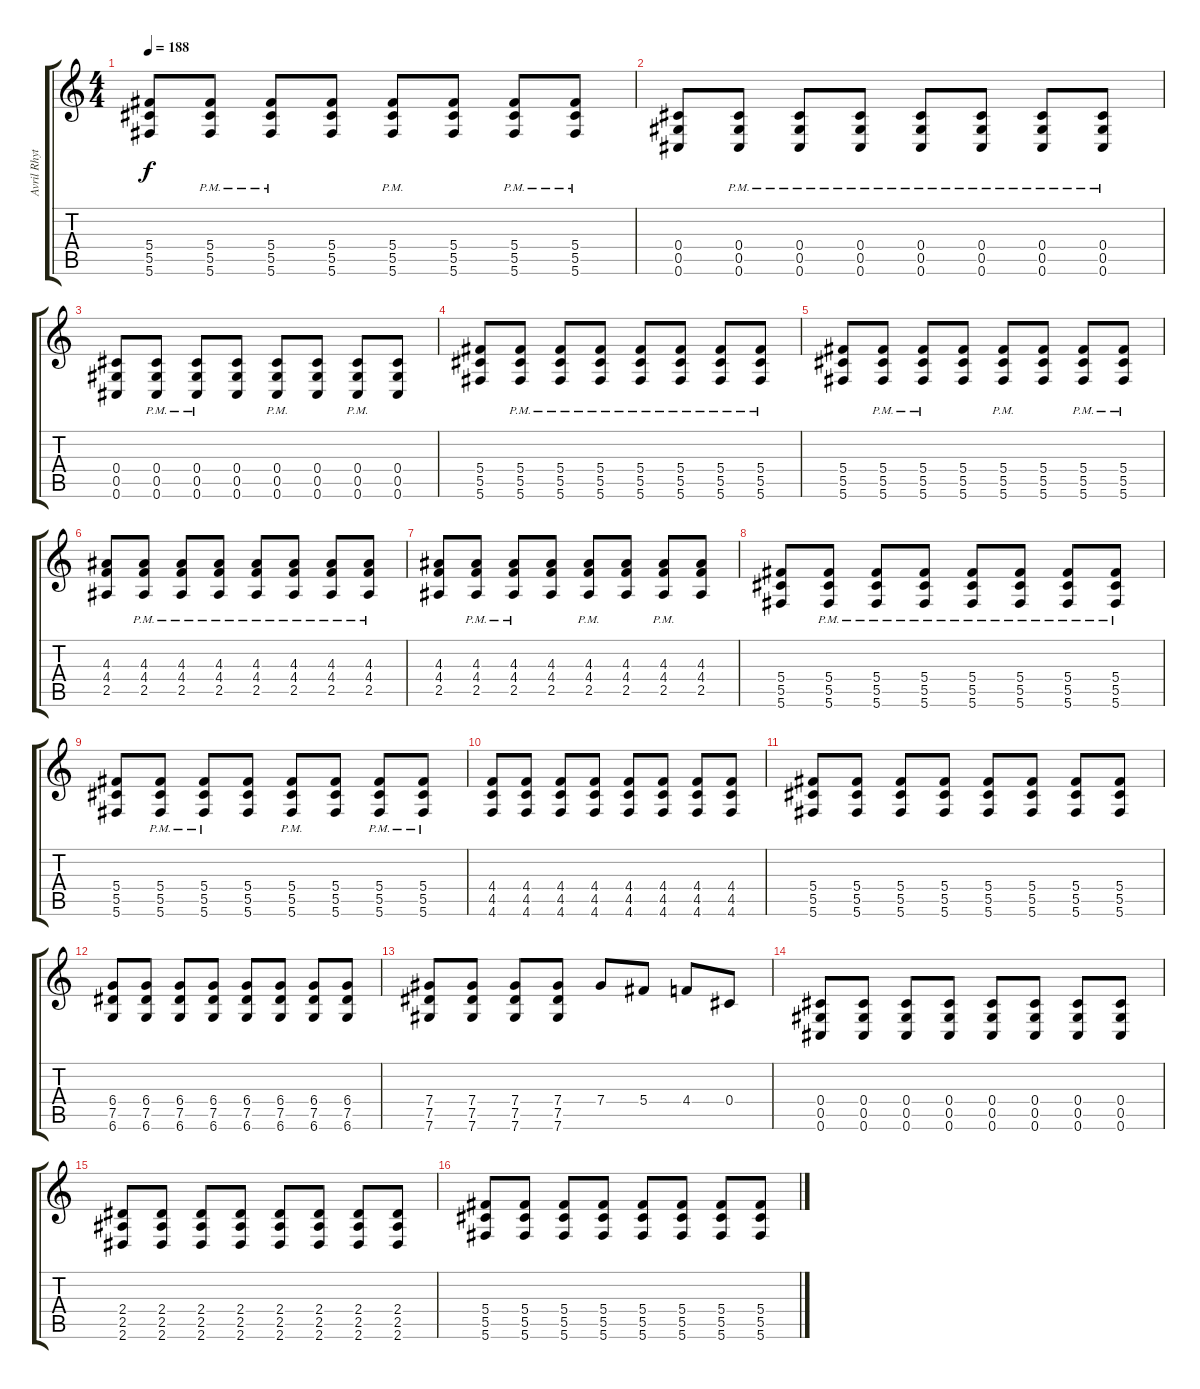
\track ("Avril Rhythm 2" "Avril Rhyt") {instrument distortionguitar}
\staff {score tabs}
\tuning (Eb4 Bb3 Gb3 Db3 Ab2 Db2) {hide}
\ts (4 4)
\tempo 188
\clef g2
\ks c
(5.4 5.5 5.6).8{dy f} (5.4{pm} 5.5{pm} 5.6{pm}).8 (5.4{pm} 5.5{pm} 5.6{pm}).8 (5.4 5.5 5.6).8 (5.4{pm} 5.5{pm} 5.6{pm}).8 (5.4 5.5 5.6).8 (5.4{pm} 5.5{pm} 5.6{pm}).8 (5.4{pm} 5.5{pm} 5.6{pm}).8 |
(0.4 0.5 0.6).8 (0.4{pm} 0.5{pm} 0.6{pm}).8 (0.4{pm} 0.5{pm} 0.6{pm}).8 (0.4{pm} 0.5{pm} 0.6{pm}).8 (0.4{pm} 0.5{pm} 0.6{pm}).8 (0.4{pm} 0.5{pm} 0.6{pm}).8 (0.4{pm} 0.5{pm} 0.6{pm}).8 (0.4{pm} 0.5{pm} 0.6{pm}).8 |
(0.4 0.5 0.6).8 (0.4{pm} 0.5{pm} 0.6{pm}).8 (0.4{pm} 0.5{pm} 0.6{pm}).8 (0.4 0.5 0.6).8 (0.4{pm} 0.5{pm} 0.6{pm}).8 (0.4 0.5 0.6).8 (0.4{pm} 0.5{pm} 0.6{pm}).8 (0.4 0.5 0.6).8 |
(5.4 5.5 5.6).8 (5.4{pm} 5.5{pm} 5.6{pm}).8 (5.4{pm} 5.5{pm} 5.6{pm}).8 (5.4{pm} 5.5{pm} 5.6{pm}).8 (5.4{pm} 5.5{pm} 5.6{pm}).8 (5.4{pm} 5.5{pm} 5.6{pm}).8 (5.4{pm} 5.5{pm} 5.6{pm}).8 (5.4{pm} 5.5{pm} 5.6{pm}).8 |
(5.4 5.5 5.6).8 (5.4{pm} 5.5{pm} 5.6{pm}).8 (5.4{pm} 5.5{pm} 5.6{pm}).8 (5.4 5.5 5.6).8 (5.4{pm} 5.5{pm} 5.6{pm}).8 (5.4 5.5 5.6).8 (5.4{pm} 5.5{pm} 5.6{pm}).8 (5.4{pm} 5.5{pm} 5.6{pm}).8 |
(4.3 4.4 2.5).8 (4.3{pm} 4.4{pm} 2.5{pm}).8 (4.3{pm} 4.4{pm} 2.5{pm}).8 (4.3{pm} 4.4{pm} 2.5{pm}).8 (4.3{pm} 4.4{pm} 2.5{pm}).8 (4.3{pm} 4.4{pm} 2.5{pm}).8 (4.3{pm} 4.4{pm} 2.5{pm}).8 (4.3{pm} 4.4{pm} 2.5{pm}).8 |
(4.3 4.4 2.5).8 (4.3{pm} 4.4{pm} 2.5{pm}).8 (4.3{pm} 4.4{pm} 2.5{pm}).8 (4.3 4.4 2.5).8 (4.3{pm} 4.4{pm} 2.5{pm}).8 (4.3 4.4 2.5).8 (4.3{pm} 4.4{pm} 2.5{pm}).8 (4.3 4.4 2.5).8 |
(5.4 5.5 5.6).8 (5.4{pm} 5.5{pm} 5.6{pm}).8 (5.4{pm} 5.5{pm} 5.6{pm}).8 (5.4{pm} 5.5{pm} 5.6{pm}).8 (5.4{pm} 5.5{pm} 5.6{pm}).8 (5.4{pm} 5.5{pm} 5.6{pm}).8 (5.4{pm} 5.5{pm} 5.6{pm}).8 (5.4{pm} 5.5{pm} 5.6{pm}).8 |
(5.4 5.5 5.6).8 (5.4{pm} 5.5{pm} 5.6{pm}).8 (5.4{pm} 5.5{pm} 5.6{pm}).8 (5.4 5.5 5.6).8 (5.4{pm} 5.5{pm} 5.6{pm}).8 (5.4 5.5 5.6).8 (5.4{pm} 5.5{pm} 5.6{pm}).8 (5.4{pm} 5.5{pm} 5.6{pm}).8 |
(4.4 4.5 4.6).8 (4.4 4.5 4.6).8 (4.4 4.5 4.6).8 (4.4 4.5 4.6).8 (4.4 4.5 4.6).8 (4.4 4.5 4.6).8 (4.4 4.5 4.6).8 (4.4 4.5 4.6).8 |
(5.4 5.5 5.6).8 (5.4 5.5 5.6).8 (5.4 5.5 5.6).8 (5.4 5.5 5.6).8 (5.4 5.5 5.6).8 (5.4 5.5 5.6).8 (5.4 5.5 5.6).8 (5.4 5.5 5.6).8 |
(6.4 7.5 6.6).8 (6.4 7.5 6.6).8 (6.4 7.5 6.6).8 (6.4 7.5 6.6).8 (6.4 7.5 6.6).8 (6.4 7.5 6.6).8 (6.4 7.5 6.6).8 (6.4 7.5 6.6).8 |
(7.4 7.5 7.6).8 (7.4 7.5 7.6).8 (7.4 7.5 7.6).8 (7.4 7.5 7.6).8 7.4.8 5.4.8 4.4.8 0.4.8 |
(0.4 0.5 0.6).8 (0.4 0.5 0.6).8 (0.4 0.5 0.6).8 (0.4 0.5 0.6).8 (0.4 0.5 0.6).8 (0.4 0.5 0.6).8 (0.4 0.5 0.6).8 (0.4 0.5 0.6).8 |
(2.4 2.5 2.6).8 (2.4 2.5 2.6).8 (2.4 2.5 2.6).8 (2.4 2.5 2.6).8 (2.4 2.5 2.6).8 (2.4 2.5 2.6).8 (2.4 2.5 2.6).8 (2.4 2.5 2.6).8 |
(5.4 5.5 5.6).8 (5.4 5.5 5.6).8 (5.4 5.5 5.6).8 (5.4 5.5 5.6).8 (5.4 5.5 5.6).8 (5.4 5.5 5.6).8 (5.4 5.5 5.6).8 (5.4 5.5 5.6).8
